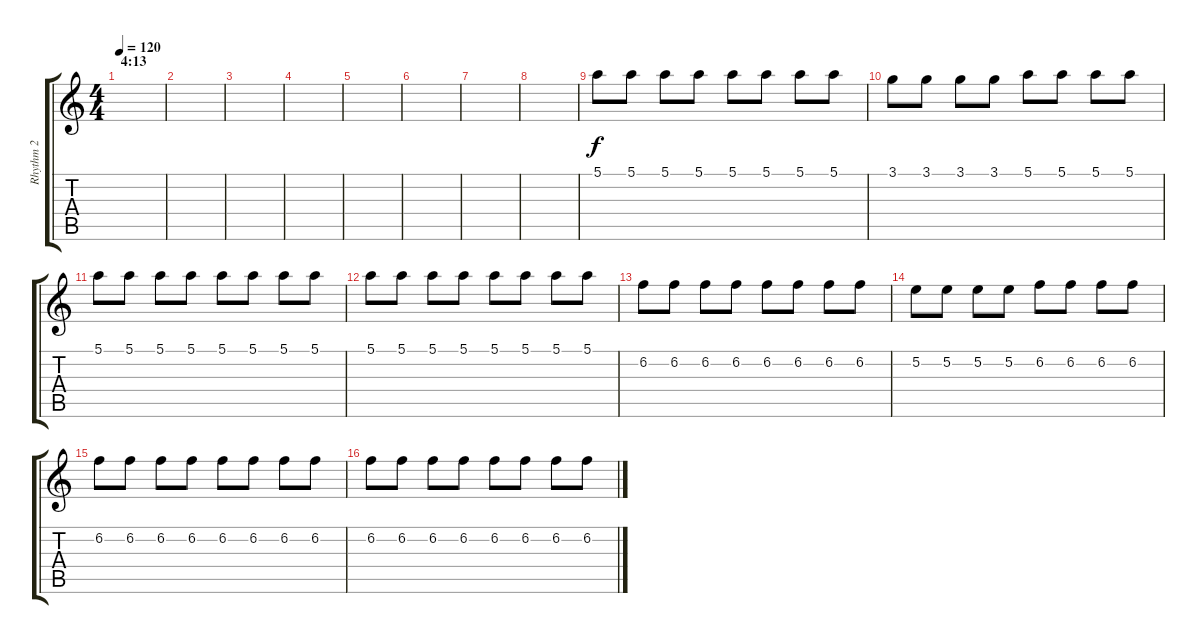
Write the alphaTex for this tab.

\track ("Rhythm 2" "Rhythm 2") {instrument distortionguitar}
\staff {score tabs}
\tuning (E4 B3 G3 D3 A2 D2) {hide}
\ts (4 4)
\section ("" "4:13")
\tempo 120
\clef g2
\ks c
|
|
|
|
|
|
|
|
5.1.8 5.1.8 5.1.8 5.1.8 5.1.8 5.1.8 5.1.8 5.1.8 |
3.1.8 3.1.8 3.1.8 3.1.8 5.1.8 5.1.8 5.1.8 5.1.8 |
5.1.8 5.1.8 5.1.8 5.1.8 5.1.8 5.1.8 5.1.8 5.1.8 |
5.1.8 5.1.8 5.1.8 5.1.8 5.1.8 5.1.8 5.1.8 5.1.8 |
6.2.8 6.2.8 6.2.8 6.2.8 6.2.8 6.2.8 6.2.8 6.2.8 |
5.2.8 5.2.8 5.2.8 5.2.8 6.2.8 6.2.8 6.2.8 6.2.8 |
6.2.8 6.2.8 6.2.8 6.2.8 6.2.8 6.2.8 6.2.8 6.2.8 |
6.2.8 6.2.8 6.2.8 6.2.8 6.2.8 6.2.8 6.2.8 6.2.8
